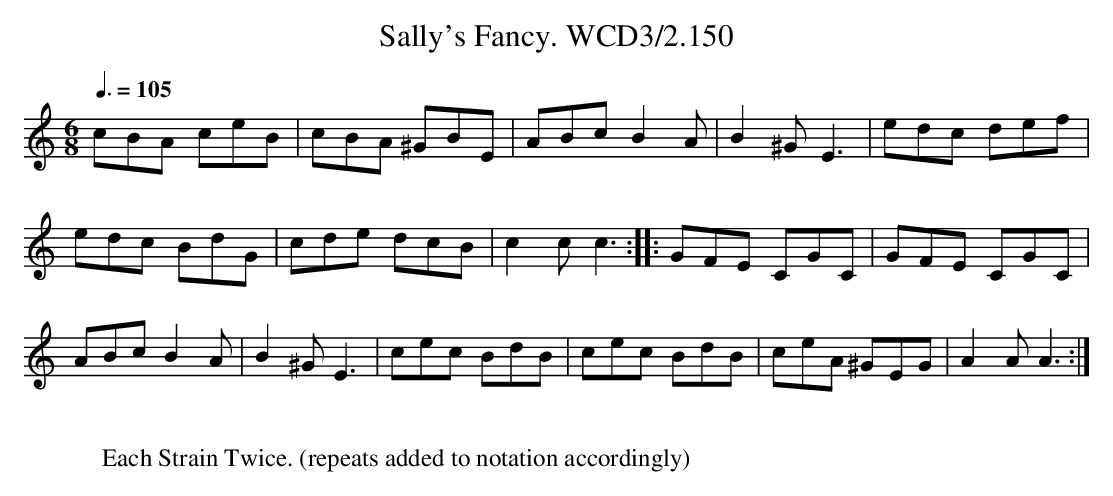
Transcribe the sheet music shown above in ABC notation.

X:1
T:Sally's Fancy. WCD3/2.150
M:6/8
L:1/8
Q:3/8=105
K:Am
cBA ceB|cBA ^GBE|ABc B2A|B2^GE3|edc def|
edc BdG|cde dcB|c2c c3::GFE CGC|GFE CGC|
ABc B2A|B2^G E3|cec BdB|cec BdB|ceA ^GEG|A2A A3:|
W:
W:Each Strain Twice. (repeats added to notation accordingly)
